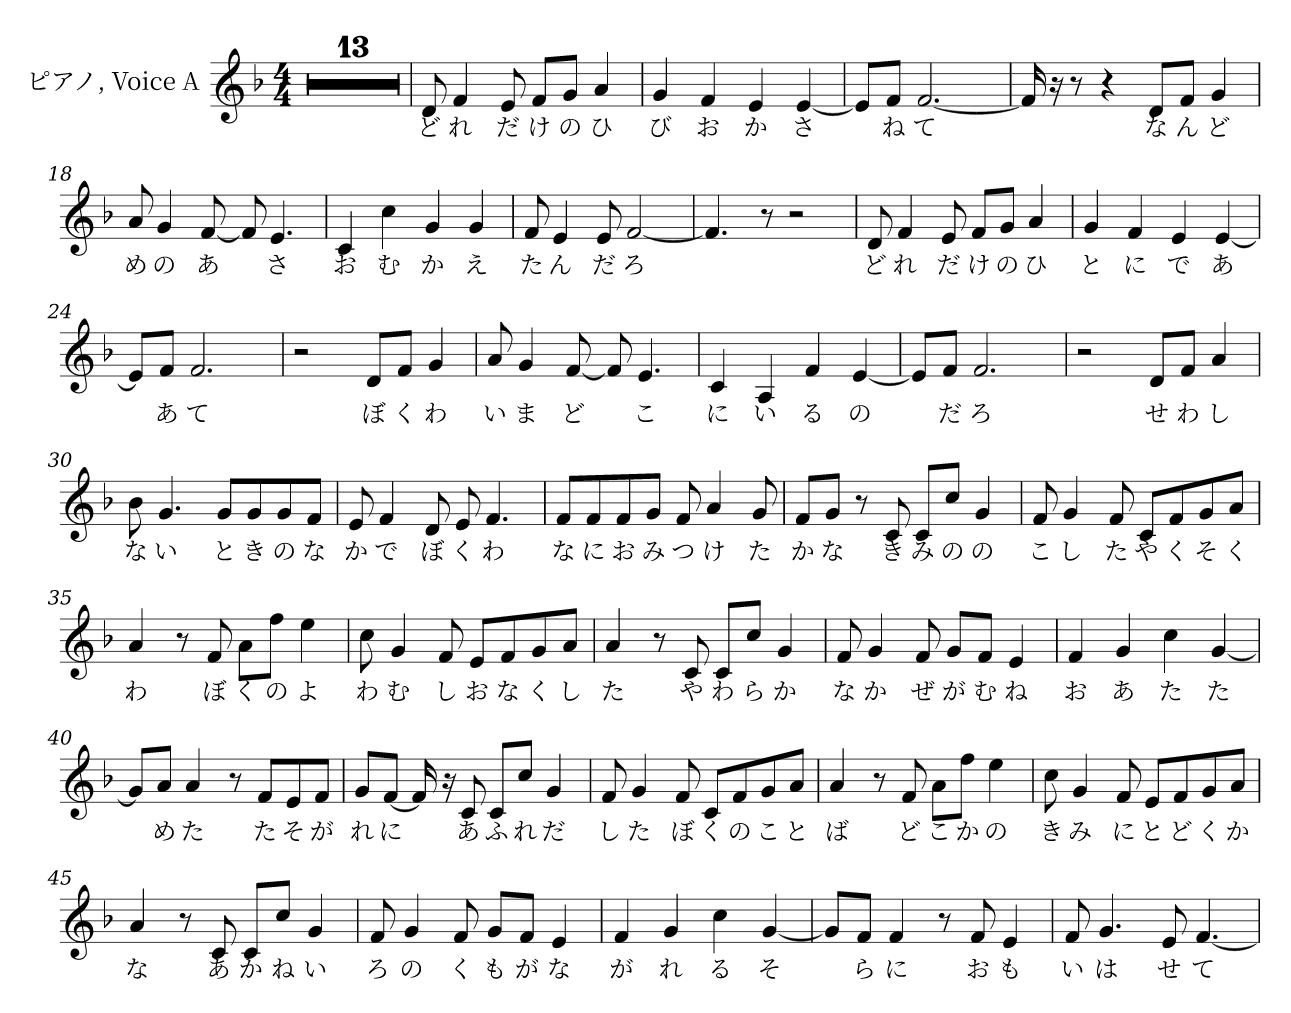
**kern	**text
*part1	*part1
*staff1	*staff1
*I"ピアノ, Voice A	*
*clefG2	*
*k[b-]	*
*M4/4	*
*MM130	*
=1	=1
1r	.
=2	=2
1r	.
=3	=3
1r	.
=4	=4
1r	.
=5	=5
1r	.
=6	=6
1r	.
=7	=7
1r	.
=8	=8
1r	.
=9	=9
1r	.
=10	=10
1r	.
=11	=11
1r	.
=12	=12
1r	.
=13	=13
1r	.
!!LO:LB:g=z
=14	=14
!	!LO:LY:b
8d/	ど
!	!LO:LY:b
4f/	れ
!	!LO:LY:b
8e/	だ
!	!LO:LY:b
8f/L	け
!	!LO:LY:b
8g/J	の
!	!LO:LY:b
4a/	ひ
=15	=15
!	!LO:LY:b
4g/	び
!	!LO:LY:b
4f/	お
!	!LO:LY:b
4e/	か
!	!LO:LY:b
[4e/	さ
=16	=16
8e/L]	.
!	!LO:LY:b
8f/J	ね
!	!LO:LY:b
[2.f/	て
=17	=17
16f/]	.
16r	.
8r	.
4r	.
!	!LO:LY:b
8d/L	な
!	!LO:LY:b
8f/J	ん
!	!LO:LY:b
4g/	ど
=18	=18
!	!LO:LY:b
8a/	め
!	!LO:LY:b
4g/	の
!	!LO:LY:b
[8f/	あ
8f/]	.
!	!LO:LY:b
4.e/	さ
=19	=19
!	!LO:LY:b
4c/	お
!	!LO:LY:b
4cc\	む
!	!LO:LY:b
4g/	か
!	!LO:LY:b
4g/	え
!!LO:LB:g=z
=20	=20
!	!LO:LY:b
8f/	た
!	!LO:LY:b
4e/	ん
!	!LO:LY:b
8e/	だ
!	!LO:LY:b
[2f/	ろ
=21	=21
4.f/]	.
8r	.
2r	.
=22	=22
!	!LO:LY:b
8d/	ど
!	!LO:LY:b
4f/	れ
!	!LO:LY:b
8e/	だ
!	!LO:LY:b
8f/L	け
!	!LO:LY:b
8g/J	の
!	!LO:LY:b
4a/	ひ
=23	=23
!	!LO:LY:b
4g/	と
!	!LO:LY:b
4f/	に
!	!LO:LY:b
4e/	で
!	!LO:LY:b
[4e/	あ
=24	=24
8e/L]	.
!	!LO:LY:b
8f/J	あ
!	!LO:LY:b
2.f/	て
=25	=25
2r	.
!	!LO:LY:b
8d/L	ぼ
!	!LO:LY:b
8f/J	く
!	!LO:LY:b
4g/	わ
=26	=26
!	!LO:LY:b
8a/	い
!	!LO:LY:b
4g/	ま
!	!LO:LY:b
[8f/	ど
8f/]	.
!	!LO:LY:b
4.e/	こ
!!LO:LB:g=z
=27	=27
!	!LO:LY:b
4c/	に
!	!LO:LY:b
4A/	い
!	!LO:LY:b
4f/	る
!	!LO:LY:b
[4e/	の
=28	=28
8e/L]	.
!	!LO:LY:b
8f/J	だ
!	!LO:LY:b
2.f/	ろ
=29	=29
2r	.
!	!LO:LY:b
8d/L	せ
!	!LO:LY:b
8f/J	わ
!	!LO:LY:b
4a/	し
=30	=30
!	!LO:LY:b
8b-\	な
!	!LO:LY:b
4.g/	い
!	!LO:LY:b
8g/L	と
!	!LO:LY:b
8g/	き
!	!LO:LY:b
8g/	の
!	!LO:LY:b
8f/J	な
=31	=31
!	!LO:LY:b
8e/	か
!	!LO:LY:b
4f/	で
!	!LO:LY:b
8d/	ぼ
!	!LO:LY:b
8e/	く
!	!LO:LY:b
4.f/	わ
=32	=32
!	!LO:LY:b
8f/L	な
!	!LO:LY:b
8f/	に
!	!LO:LY:b
8f/	お
!	!LO:LY:b
8g/J	み
!	!LO:LY:b
8f/	つ
!	!LO:LY:b
4a/	け
!	!LO:LY:b
8g/	た
!!LO:LB:g=z
=33	=33
!	!LO:LY:b
8f/L	か
!	!LO:LY:b
8g/J	な
8r	.
!	!LO:LY:b
8c/	き
!	!LO:LY:b
8c/L	み
!	!LO:LY:b
8cc/J	の
!	!LO:LY:b
4g/	の
=34	=34
!	!LO:LY:b
8f/	こ
!	!LO:LY:b
4g/	し
!	!LO:LY:b
8f/	た
!	!LO:LY:b
8c/L	や
!	!LO:LY:b
8f/	く
!	!LO:LY:b
8g/	そ
!	!LO:LY:b
8a/J	く
=35	=35
!	!LO:LY:b
4a/	わ
8r	.
!	!LO:LY:b
8f/	ぼ
!	!LO:LY:b
8a\L	く
!	!LO:LY:b
8ff\J	の
!	!LO:LY:b
4ee\	よ
=36	=36
!	!LO:LY:b
8cc\	わ
!	!LO:LY:b
4g/	む
!	!LO:LY:b
8f/	し
!	!LO:LY:b
8e/L	お
!	!LO:LY:b
8f/	な
!	!LO:LY:b
8g/	く
!	!LO:LY:b
8a/J	し
=37	=37
!	!LO:LY:b
4a/	た
8r	.
!	!LO:LY:b
8c/	や
!	!LO:LY:b
8c/L	わ
!	!LO:LY:b
8cc/J	ら
!	!LO:LY:b
4g/	か
!!LO:LB:g=z
=38	=38
!	!LO:LY:b
8f/	な
!	!LO:LY:b
4g/	か
!	!LO:LY:b
8f/	ぜ
!	!LO:LY:b
8g/L	が
!	!LO:LY:b
8f/J	む
!	!LO:LY:b
4e/	ね
=39	=39
!	!LO:LY:b
4f/	お
!	!LO:LY:b
4g/	あ
!	!LO:LY:b
4cc\	た
!	!LO:LY:b
[4g/	た
=40	=40
8g/L]	.
!	!LO:LY:b
8a/J	め
!	!LO:LY:b
4a/	た
8r	.
!	!LO:LY:b
8f/L	た
!	!LO:LY:b
8e/	そ
!	!LO:LY:b
8f/J	が
=41	=41
!	!LO:LY:b
8g/L	れ
!	!LO:LY:b
[8f/J	に
16f/]	.
16r	.
!	!LO:LY:b
8c/	あ
!	!LO:LY:b
8c/L	ふ
!	!LO:LY:b
8cc/J	れ
!	!LO:LY:b
4g/	だ
=42	=42
!	!LO:LY:b
8f/	し
!	!LO:LY:b
4g/	た
!	!LO:LY:b
8f/	ぼ
!	!LO:LY:b
8c/L	く
!	!LO:LY:b
8f/	の
!	!LO:LY:b
8g/	こ
!	!LO:LY:b
8a/J	と
!!LO:LB:g=z
=43	=43
!	!LO:LY:b
4a/	ば
8r	.
!	!LO:LY:b
8f/	ど
!	!LO:LY:b
8a\L	こ
!	!LO:LY:b
8ff\J	か
!	!LO:LY:b
4ee\	の
=44	=44
!	!LO:LY:b
8cc\	き
!	!LO:LY:b
4g/	み
!	!LO:LY:b
8f/	に
!	!LO:LY:b
8e/L	と
!	!LO:LY:b
8f/	ど
!	!LO:LY:b
8g/	く
!	!LO:LY:b
8a/J	か
=45	=45
!	!LO:LY:b
4a/	な
8r	.
!	!LO:LY:b
8c/	あ
!	!LO:LY:b
8c/L	か
!	!LO:LY:b
8cc/J	ね
!	!LO:LY:b
4g/	い
=46	=46
!	!LO:LY:b
8f/	ろ
!	!LO:LY:b
4g/	の
!	!LO:LY:b
8f/	く
!	!LO:LY:b
8g/L	も
!	!LO:LY:b
8f/J	が
!	!LO:LY:b
4e/	な
=47	=47
!	!LO:LY:b
4f/	が
!	!LO:LY:b
4g/	れ
!	!LO:LY:b
4cc\	る
!	!LO:LY:b
[4g/	そ
!!LO:LB:g=z
=48	=48
8g/L]	.
!	!LO:LY:b
8f/J	ら
!	!LO:LY:b
4f/	に
8r	.
!	!LO:LY:b
8f/	お
!	!LO:LY:b
4e/	も
=49	=49
!	!LO:LY:b
8f/	い
!	!LO:LY:b
4.g/	は
!	!LO:LY:b
8e/	せ
!	!LO:LY:b
[4.f/	て
=	=
*-	*-
